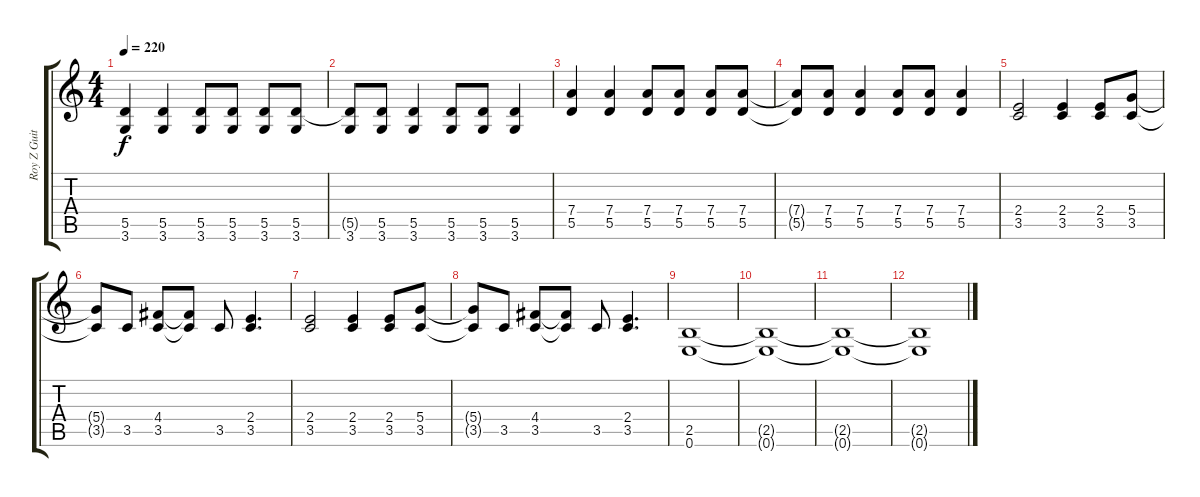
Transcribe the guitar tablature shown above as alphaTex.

\track ("Roy Z Guitar 01" "Roy Z Guit") {instrument distortionguitar}
\staff {score tabs}
\tuning (E4 B3 G3 D3 A2 E2) {hide}
\ts (4 4)
\tempo 220
\clef g2
\ks c
(5.5 3.6).4{dy f} (5.5 3.6).4 (5.5 3.6).8 (5.5 3.6).8 (5.5 3.6).8 (5.5 3.6).8 |
(5.5{t} 3.6).8 (5.5 3.6).8 (5.5 3.6).4 (5.5 3.6).8 (5.5 3.6).8 (5.5 3.6).4 |
(7.4 5.5).4 (7.4 5.5).4 (7.4 5.5).8 (7.4 5.5).8 (7.4 5.5).8 (7.4 5.5).8 |
(7.4{t} 5.5{t}).8 (7.4 5.5).8 (7.4 5.5).4 (7.4 5.5).8 (7.4 5.5).8 (7.4 5.5).4 |
(2.4 3.5).2 (2.4 3.5).4 (2.4 3.5).8 (5.4 3.5).8 |
(5.4{t} 3.5{t}).8 3.5.8 (4.4 3.5).8 (4.4{t} 3.5{t}).8 3.5.8 (2.4 3.5).4{d} |
(2.4 3.5).2 (2.4 3.5).4 (2.4 3.5).8 (5.4 3.5).8 |
(5.4{t} 3.5{t}).8 3.5.8 (4.4 3.5).8 (4.4{t} 3.5{t}).8 3.5.8 (2.4 3.5).4{d} |
(2.5 0.6).1{txt ""} |
(2.5{t} 0.6{t}).1 |
(2.5{t} 0.6{t}).1{volume 0} |
(2.5{t} 0.6{t}).1
